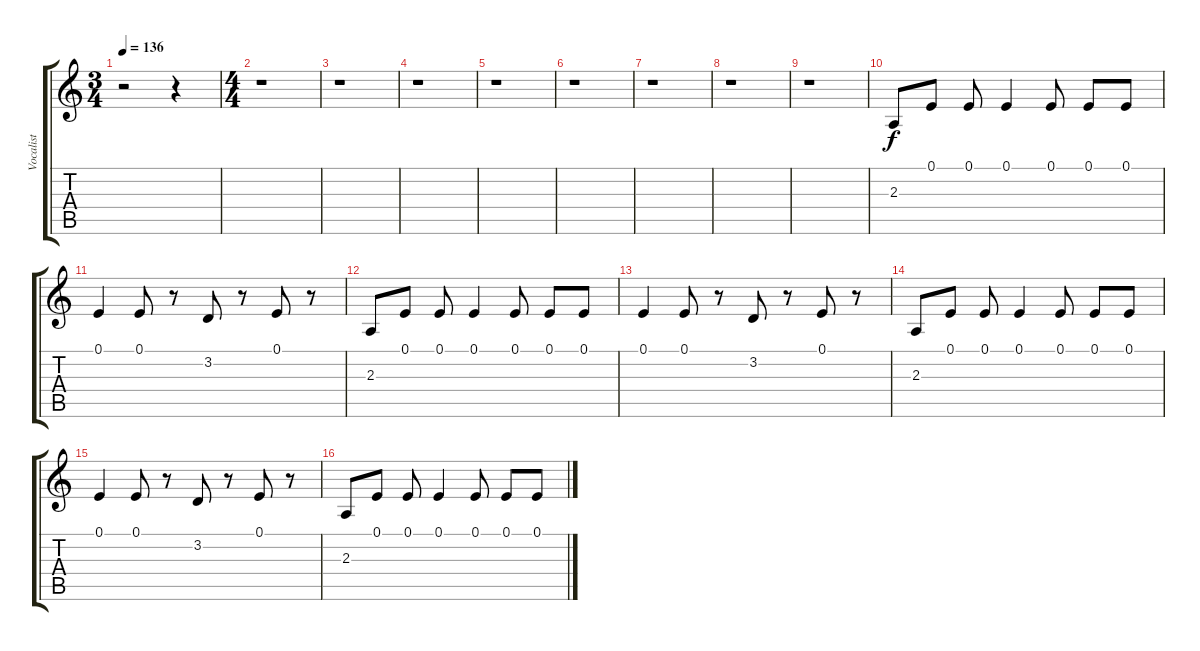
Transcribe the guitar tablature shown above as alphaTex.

\track ("Vocalist" "Vocalist") {instrument lead6voice}
\staff {score tabs}
\tuning (E4 B3 G3 D3 A2 E2) {hide}
\ts (3 4)
\tempo 136
\clef g2
\ks c
r.2{dy f} r.4 |
\ts (4 4)
r.1 |
r.1 |
r.1 |
r.1 |
r.1 |
r.1 |
r.1 |
r.1 |
2.3.8 0.1.8 0.1.8 0.1.4 0.1.8 0.1.8 0.1.8 |
0.1.4 0.1.8 r.8 3.2.8 r.8 0.1.8 r.8 |
2.3.8 0.1.8 0.1.8 0.1.4 0.1.8 0.1.8 0.1.8 |
0.1.4 0.1.8 r.8 3.2.8 r.8 0.1.8 r.8 |
2.3.8 0.1.8 0.1.8 0.1.4 0.1.8 0.1.8 0.1.8 |
0.1.4 0.1.8 r.8 3.2.8 r.8 0.1.8 r.8 |
2.3.8 0.1.8 0.1.8 0.1.4 0.1.8 0.1.8 0.1.8
